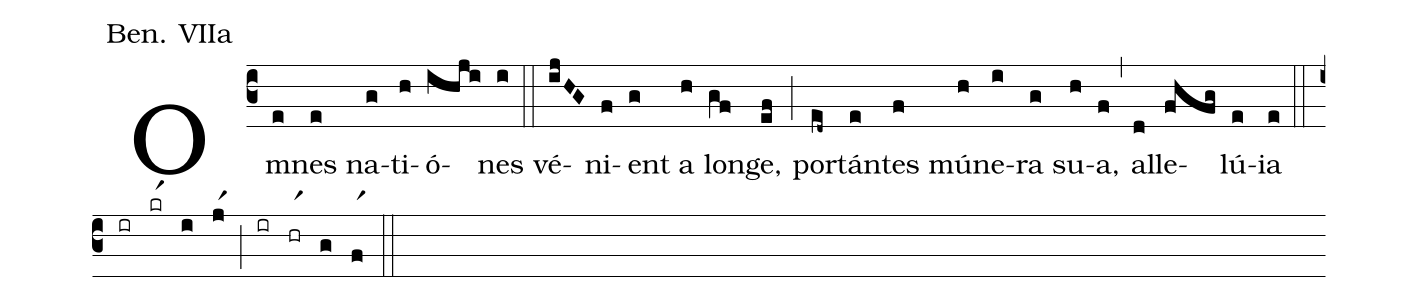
annotation: Ben. VIIa;
%%
(c3)Om(e)nes(e) na(g)ti(h)ó(ihji)nes(i) (::) vé(ijHG)ni(f)ent(g) a(h) lon(gf)ge,(ef) (;) por(ed~)tán(e)tes(f) mú(h)ne(i)ra(g) su(h)a,(f) (,) al(d)le(fhfg)lú(e)ia(e) (::) (ir)(krr1)(i)(jr1)(;)(ir)(hrr1)(g)(fr1)(::)
